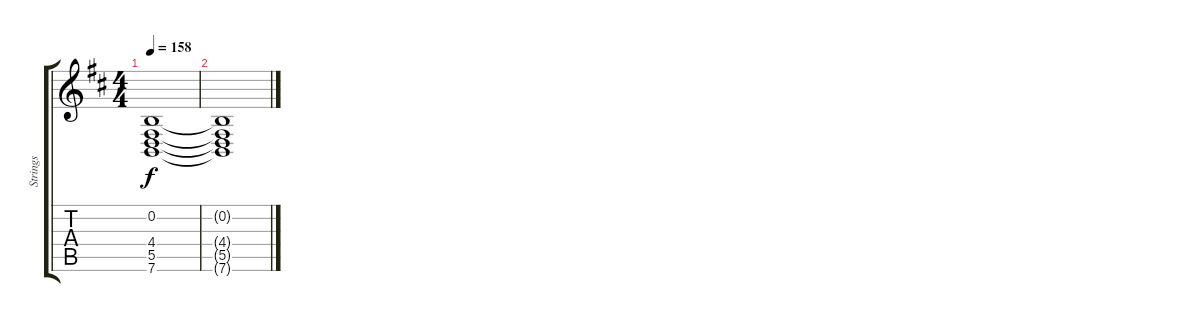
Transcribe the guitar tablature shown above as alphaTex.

\track ("Strings" "Strings") {instrument stringensemble1}
\staff {score tabs}
\tuning (E4 B3 G3 D3 A2 E2) {hide}
\ts (4 4)
\tempo 158
\clef g2
\ks d
(0.2{t} 4.4{t} 5.5{t} 7.6{t}).1{dy f} |
(0.2{t} 4.4{t} 5.5{t} 7.6{t}).1
